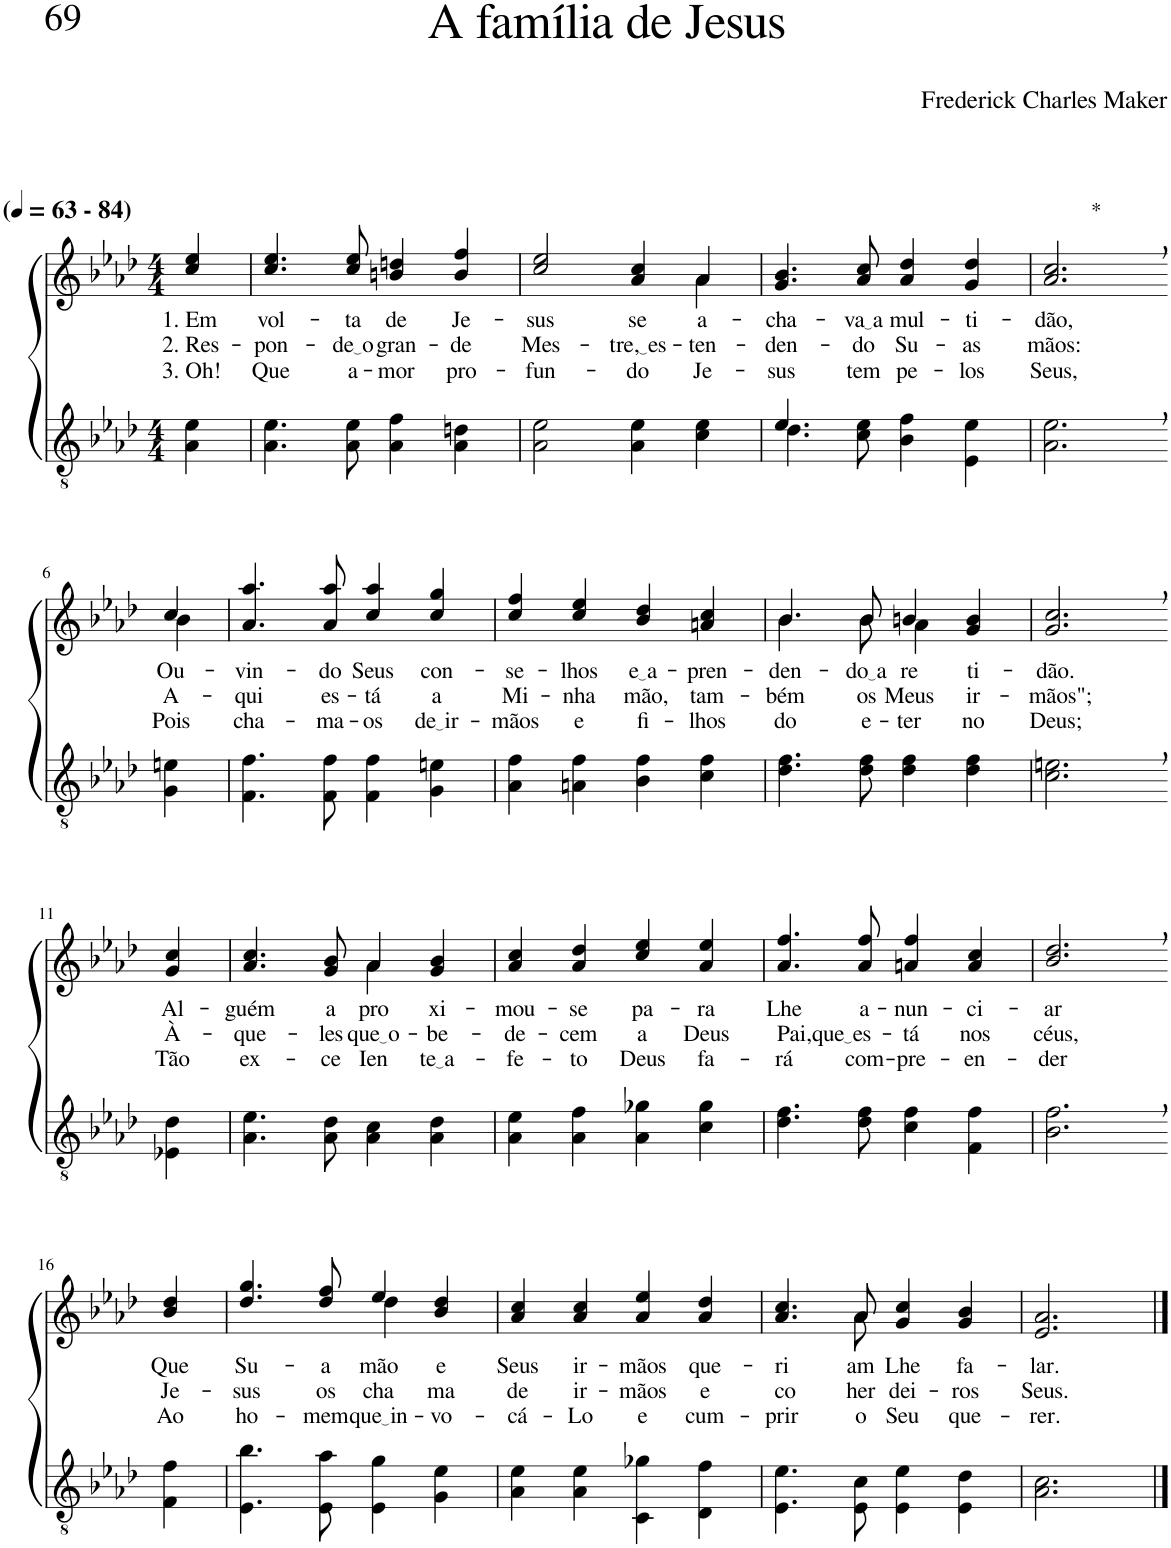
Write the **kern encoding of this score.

**kern	**kern	**text	**text	**text
*part2	*part1	*part1	*part1	*part1
*staff2	*staff1	*staff1	*staff1	*staff1
*I"Parte III e IV	*I"Parte I e II	*	*	*
*clefGv2	*clefG2	*	*	*
*Trd4c7	*Trd4c7	*	*	*
*k[b-e-a-d-]	*k[b-e-a-d-]	*	*	*
*M4/4	*M4/4	*	*	*
*MM63	*MM63	*	*	*
=1	=1	=1	=1	=1
!	!LO:TX:a:B:t=(	!	!	!
!	!LO:TX:a:B:t=- 84)	!	!	!
!	!	!LO:LY:b	!LO:LY:b	!LO:LY:b
4A-\ 4e-\	4cc/ 4ee-/	1. Em	2. Res-	3. Oh!
=2	=2	=2	=2	=2
!	!	!LO:LY:b	!LO:LY:b	!LO:LY:b
4.A-\ 4.e-\	4.cc/ 4.ee-/	vol-	-pon-	Que
!	!	!LO:LY:b	!LO:LY:b	!LO:LY:b
8A-\ 8e-\	8cc/ 8ee-/	-ta	de o	a-
!	!	!LO:LY:b	!LO:LY:b	!LO:LY:b
4A-\ 4f\	4bn/ 4ddn/	de	gran-	-mor
!	!	!LO:LY:b	!LO:LY:b	!LO:LY:b
4A-\ 4dn\	4b/ 4ff/	Je-	-de	pro-
=3	=3	=3	=3	=3
!	!	!LO:LY:b	!LO:LY:b	!LO:LY:b
*	*^	*	*	*
2A-\ 2e-\	2cc/ 2ee-/	2.ryy	-sus	Mes-	-fun-
!	!	!	!LO:LY:b	!LO:LY:b	!LO:LY:b
4A-\ 4e-\	4a-/ 4cc/	.	se	tre, es	-do
!	!	!	!	!LO:LY:b	!
!	!	!	!LO:LY:b	!	!LO:LY:b
4c\ 4e-\	4a-/	4a-\	a-	.	Je-
=4	=4	=4	=4	=4	=4
*^	*	*	*	*	*
!	!	!	!	!LO:LY:b	!LO:LY:b	!LO:LY:b
*	*	*v	*v	*	*	*
4.e-/	4.d-\	4.g/ 4.b-/	-cha-	-den-	-sus
!	!	!	!LO:LY:b	!LO:LY:b	!LO:LY:b
2ryy	8c\ 8e-\	8a-/ 8cc/	va a	-do	tem
!	!	!	!LO:LY:b	!LO:LY:b	!LO:LY:b
.	4B-\ 4f\	4a-/ 4dd-/	mul-	Su-	pe-
!	!	!	!LO:LY:b	!LO:LY:b	!LO:LY:b
.	4E-\ 4e-\	4g/ 4dd-/	-ti-	-as	-los
8ryy	.	.	.	.	.
*v	*v	*	*	*	*
=5	=5	=5	=5	=5
!	!LO:TX:a:t=*	!	!	!
!	!	!LO:LY:b	!LO:LY:b	!LO:LY:b
2.A-\, 2.e-\,	2.a-/, 2.cc/,	-dão,	mãos:	Seus,
!!LO:LB:g=z
=6-	=6-	=6-	=6-	=6-
*	*^	*	*	*
!	!	!	!LO:LY:b	!LO:LY:b	!LO:LY:b
4G\ 4en\	4cc/	4b-\	Ou-	A-	Pois
=7	=7	=7	=7	=7	=7
!	!	!	!LO:LY:b	!LO:LY:b	!LO:LY:b
*	*v	*v	*	*	*
4.F\ 4.f\	4.a-/ 4.aa-/	-vin-	-qui	cha-
!	!	!LO:LY:b	!LO:LY:b	!LO:LY:b
8F\ 8f\	8a-/ 8aa-/	-do	es-	-ma-
!	!	!LO:LY:b	!LO:LY:b	!LO:LY:b
4F\ 4f\	4cc/ 4aa-/	Seus	-tá	-os
!	!	!LO:LY:b	!LO:LY:b	!LO:LY:b
4G\ 4en\	4cc/ 4gg/	con-	a	de ir
=8	=8	=8	=8	=8
!	!	!LO:LY:b	!LO:LY:b	!LO:LY:b
4A-\ 4f\	4cc/ 4ff/	-se-	Mi-	-mãos
!	!	!LO:LY:b	!LO:LY:b	!LO:LY:b
4An\ 4f\	4cc/ 4ee-/	-lhos	-nha	e
!	!	!LO:LY:b	!LO:LY:b	!LO:LY:b
4B-\ 4f\	4b-/ 4dd-/	e a	mão,	fi-
!	!	!LO:LY:b	!LO:LY:b	!LO:LY:b
4c\ 4f\	4an/ 4cc/	-pren-	tam-	-lhos
=9	=9	=9	=9	=9
!	!	!LO:LY:b	!LO:LY:b	!LO:LY:b
*	*^	*	*	*
4.d-\ 4.f\	4.b-\	4.b-/	-den-	-bém	do
!	!	!	!LO:LY:b	!LO:LY:b	!LO:LY:b
8d-\ 8f\	8b-\	8b-/	do a	os	e-
!	!	!	!LO:LY:b	!LO:LY:b	!LO:LY:b
4d-\ 4f\	4a-\	4bn/	re-	Meus	-ter-
!	!	!	!LO:LY:b	!LO:LY:b	!LO:LY:b
4d-\ 4f\	4ryy	4g/ 4b/	-ti-	ir-	-no
=10	=10	=10	=10	=10	=10
!	!	!	!LO:LY:b	!LO:LY:b	!LO:LY:b
*	*v	*v	*	*	*
2.c\, 2.en\,	2.g/, 2.cc/,	-dão.	-mãos";	Deus;
!!LO:LB:g=z
=11-	=11-	=11-	=11-	=11-
!	!	!LO:LY:b	!LO:LY:b	!LO:LY:b
4E-X\ 4d-\	4g/ 4cc/	Al-	À-	Tão
=12	=12	=12	=12	=12
!	!	!LO:LY:b	!LO:LY:b	!LO:LY:b
*	*^	*	*	*
4.A-\ 4.e-\	4.a-/ 4.cc/	2ryy	-guém	-que-	ex-
!	!	!	!LO:LY:b	!LO:LY:b	!LO:LY:b
8A-\ 8d-\	8g/ 8b-/	.	a-	-les	-ce-
!	!	!	!	!LO:LY:b	!
!	!	!	!LO:LY:b	!	!LO:LY:b
4A-\ 4c\	4a-/	4a-\	-pro-	.	-Ien-
!	!	!	!LO:LY:b	!LO:LY:b	!LO:LY:b
4A-\ 4d-\	4g/ 4b-/	4ryy	-xi-	-be-	te a
=13	=13	=13	=13	=13	=13
!	!	!	!LO:LY:b	!LO:LY:b	!LO:LY:b
*	*v	*v	*	*	*
4A-\ 4e-\	4a-/ 4cc/	-mou-	-de-	-fe-
!	!	!LO:LY:b	!LO:LY:b	!LO:LY:b
4A-\ 4f\	4a-/ 4dd-/	-se	-cem	-to
!	!	!LO:LY:b	!LO:LY:b	!LO:LY:b
4A-\ 4g-X\	4cc/ 4ee-/	pa-	a	Deus
!	!	!LO:LY:b	!LO:LY:b	!LO:LY:b
4c\ 4g-\	4a-/ 4ee-/	-ra	Deus	fa-
=14	=14	=14	=14	=14
!	!	!LO:LY:b	!LO:LY:b	!LO:LY:b
4.d-\ 4.f\	4.a-/ 4.ff/	Lhe	Pai,que es	-rá
!	!	!LO:LY:b	!	!LO:LY:b
8d-\ 8f\	8a-/ 8ff/	a-	.	com-
!	!	!LO:LY:b	!LO:LY:b	!LO:LY:b
4c\ 4f\	4an/ 4ff/	-nun-	tá	-pre-
!	!	!LO:LY:b	!LO:LY:b	!LO:LY:b
4F\ 4f\	4a/ 4cc/	-ci-	nos	-en-
=15	=15	=15	=15	=15
!	!	!LO:LY:b	!LO:LY:b	!LO:LY:b
2.B-\, 2.f\,	2.b-/, 2.dd-/,	-ar	céus,	-der
!!LO:LB:g=z
=16-	=16-	=16-	=16-	=16-
!	!	!LO:LY:b	!LO:LY:b	!LO:LY:b
4F\ 4f\	4b-/ 4dd-/	Que	Je-	Ao
=17	=17	=17	=17	=17
!	!	!LO:LY:b	!LO:LY:b	!LO:LY:b
*	*^	*	*	*
4.E-\ 4.b-\	4.dd-/ 4.gg/	2ryy	Su-	-sus	ho-
!	!	!	!LO:LY:b	!LO:LY:b	!LO:LY:b
8E-\ 8a-\	8dd-/ 8ff/	.	-a	os	-mem
!	!	!	!	!	!LO:LY:b
!	!	!	!LO:LY:b	!LO:LY:b	!
4E-\ 4g\	4ee-/	4dd-\	mão	cha-	que in
!	!	!	!LO:LY:b	!LO:LY:b	!LO:LY:b
4G\ 4e-\	4b-/ 4dd-/	4ryy	e	-ma	-vo-
=18	=18	=18	=18	=18	=18
!	!	!	!LO:LY:b	!LO:LY:b	!LO:LY:b
*	*v	*v	*	*	*
4A-\ 4e-\	4a-/ 4cc/	Seus	de	-cá-
!	!	!LO:LY:b	!LO:LY:b	!LO:LY:b
4A-\ 4e-\	4a-/ 4cc/	ir-	ir-	-Lo
!	!	!LO:LY:b	!LO:LY:b	!LO:LY:b
4C\ 4g-X\	4a-/ 4ee-/	-mãos	-mãos	e
!	!	!LO:LY:b	!LO:LY:b	!LO:LY:b
4D-\ 4f\	4a-/ 4dd-/	que-	e	cum-
=19	=19	=19	=19	=19
!	!	!LO:LY:b	!LO:LY:b	!LO:LY:b
*	*^	*	*	*
4.E-\ 4.e-\	4.a-/ 4.cc/	4.ryy	-ri-	co-	-prir
!	!	!	!LO:LY:b	!LO:LY:b	!LO:LY:b
8E-\ 8c\	8a-/	8a-\	-am	-her-	o
!	!	!	!LO:LY:b	!LO:LY:b	!LO:LY:b
4E-\ 4e-\	4g/ 4cc/	2ryy	Lhe	-dei-	Seu
!	!	!	!LO:LY:b	!LO:LY:b	!LO:LY:b
4E-\ 4d-\	4g/ 4b-/	.	fa-	-ros	que-
*	*v	*v	*	*	*
=20	=20	=20	=20	=20
!	!	!LO:LY:b	!LO:LY:b	!LO:LY:b
2.A-\ 2.c\	2.e-/ 2.a-/	-lar.	Seus.	-rer.
==	==	==	==	==
*-	*-	*-	*-	*-
